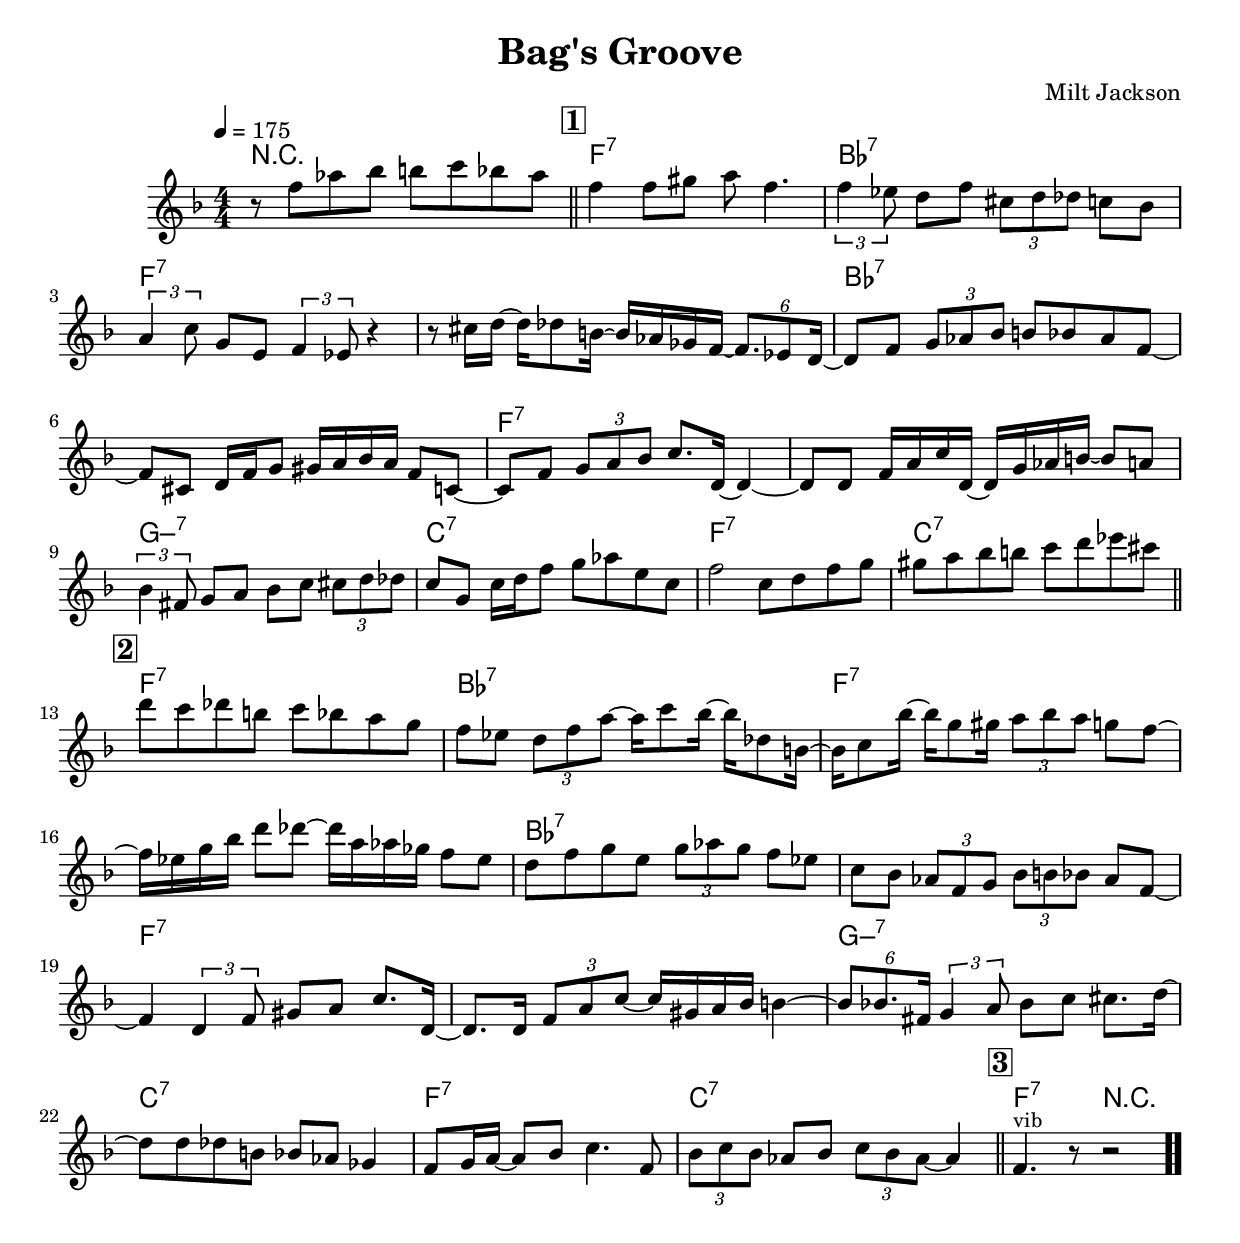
\version "2.13.2"

#(ly:set-option 'point-and-click #f)

\header {
  title = "Bag's Groove"
  composer = "Milt Jackson"
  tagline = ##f
}
global =
{
    \override Staff.TimeSignature #'style = #'()
    \time 4/4
    \clef "treble"
    \key f \major
    \override Rest #'direction = #'0
    \override MultiMeasureRest #'staff-position = #0
}
\score
{
<<
    \transpose c' c'

    \new ChordNames { \chords {
      \set majorSevenSymbol = \markup { "maj7" }
      \set minorChordModifier = \markup { \char ##x2013 }
      | r1 
      | f1:7 | bes1:7 | f1:7 | s1 | bes1:7 | s1 | f1:7 | s1 
      | g1:min7 | c1:7 | f1:7 | c1:7 | f1:7 | bes1:7 | f1:7 | s1 
      | bes1:7 | s1 | f1:7 | s1 | g1:min7 | c1:7 | f1:7 | c1:7 
      | f2:7 r2|
      }
      }

    \new Staff
    <<
    \transpose c' c'

    {
      \global
  		%\override Score.MetronomeMark #'transparent = ##t
  		%\override Score.MetronomeMark #'stencil = ##f
  		
  		\override HorizontalBracket #'direction = #UP
  		\override HorizontalBracket #'bracket-flare = #'(0 . 0)
  		
  		\override TextSpanner #'dash-fraction = #1.0
  		\override TextSpanner #'bound-details #'left #'text = \markup{ \concat{\draw-line #'(0 . -1.0) \draw-line #'(1.0 . 0) }}
  		\override TextSpanner #'bound-details #'right #'text = \markup{ \concat{ \draw-line #'(1.0 . 0) \draw-line #'(0 . -1.0) }}
          \set Score.markFormatter = #format-mark-box-numbers


      \tempo 4 = 175
      \set Score.currentBarNumber = #0
     
      | r8 f''8 aes''8 bes''8 b''8 c'''8 bes''8 aes''8 
      \bar "||" \mark \default f''4 f''8 gis''8 a''8 f''4. 
      | \tuplet 3/2 {f''4 es''8} d''8 f''8 \tuplet 3/2 {cis''8 d''8 des''8} c''8 bes'8 
      | \tuplet 3/2 {a'4 c''8} g'8 e'8 \tuplet 3/2 {f'4 es'8} r4 
      | r8 cis''16 d''16~ d''16 des''8 b'16~ b'16 aes'16 ges'16 f'16~ \tuplet 6/4 {f'8. es'8 d'16~} 
      | d'8 f'8 \tuplet 3/2 {g'8 aes'8 bes'8} b'8 bes'8 aes'8 f'8~ 
      | f'8 cis'8 d'16 f'16 g'8 gis'16 a'16 bes'16 a'16 f'8 c'8~ 
      | c'8 f'8 \tuplet 3/2 {g'8 a'8 bes'8} c''8. d'16~ d'4~ 
      | d'8 d'8 f'16 a'16 c''16 d'16~ d'16 g'16 aes'16 b'16~ b'8 a'8 
      | \tuplet 3/2 {bes'4 fis'8} g'8 a'8 bes'8 c''8 \tuplet 3/2 {cis''8 d''8 des''8} 
      | c''8 g'8 c''16 d''16 f''8 g''8 aes''8 e''8 c''8 
      | f''2 c''8 d''8 f''8 g''8 
      | gis''8 a''8 bes''8 b''8 c'''8 d'''8 es'''8 cis'''8 
      \bar "||" \mark \default d'''8 c'''8 des'''8 b''8 c'''8 bes''8 a''8 g''8 
      | f''8 es''8 \tuplet 3/2 {d''8 f''8 a''8~} a''16 c'''8 bes''16~ bes''16 des''8 b'16~ 
      | b'16 c''8 bes''16~ bes''16 g''8 gis''16 \tuplet 3/2 {a''8 bes''8 a''8} g''8 f''8~ 
      | f''16 es''16 g''16 bes''16 d'''8 des'''8~ des'''16 a''16 aes''16 ges''16 f''8 es''8 
      | d''8 f''8 g''8 e''8 \tuplet 3/2 {g''8 aes''8 g''8} f''8 es''8 
      | c''8 bes'8 \tuplet 3/2 {aes'8 f'8 g'8} \tuplet 3/2 {bes'8 b'8 bes'8} aes'8 f'8~ 
      | f'4 \tuplet 3/2 {d'4 f'8} gis'8 a'8 c''8. d'16~ 
      | d'8. d'16 \tuplet 3/2 {f'8 a'8 c''8~} c''16 gis'16 a'16 bes'16 b'4~ 
      | \tuplet 6/4 {b'8 bes'8. fis'16} \tuplet 3/2 {g'4 a'8} bes'8 c''8 cis''8. d''16~ 
      | d''8 d''8 des''8 b'8 bes'8 aes'8 ges'4 
      | f'8 g'16 a'16~ a'8 bes'8 c''4. f'8 
      | \tuplet 3/2 {bes'8 c''8 bes'8} aes'8 bes'8 \tuplet 3/2 {c''8 bes'8 aes'8~} aes'4 
      \bar "||" \mark \default f'4.^\markup{\left-align \small vib} r8 r2\bar  ".."
    }
    >>
>>    
}
